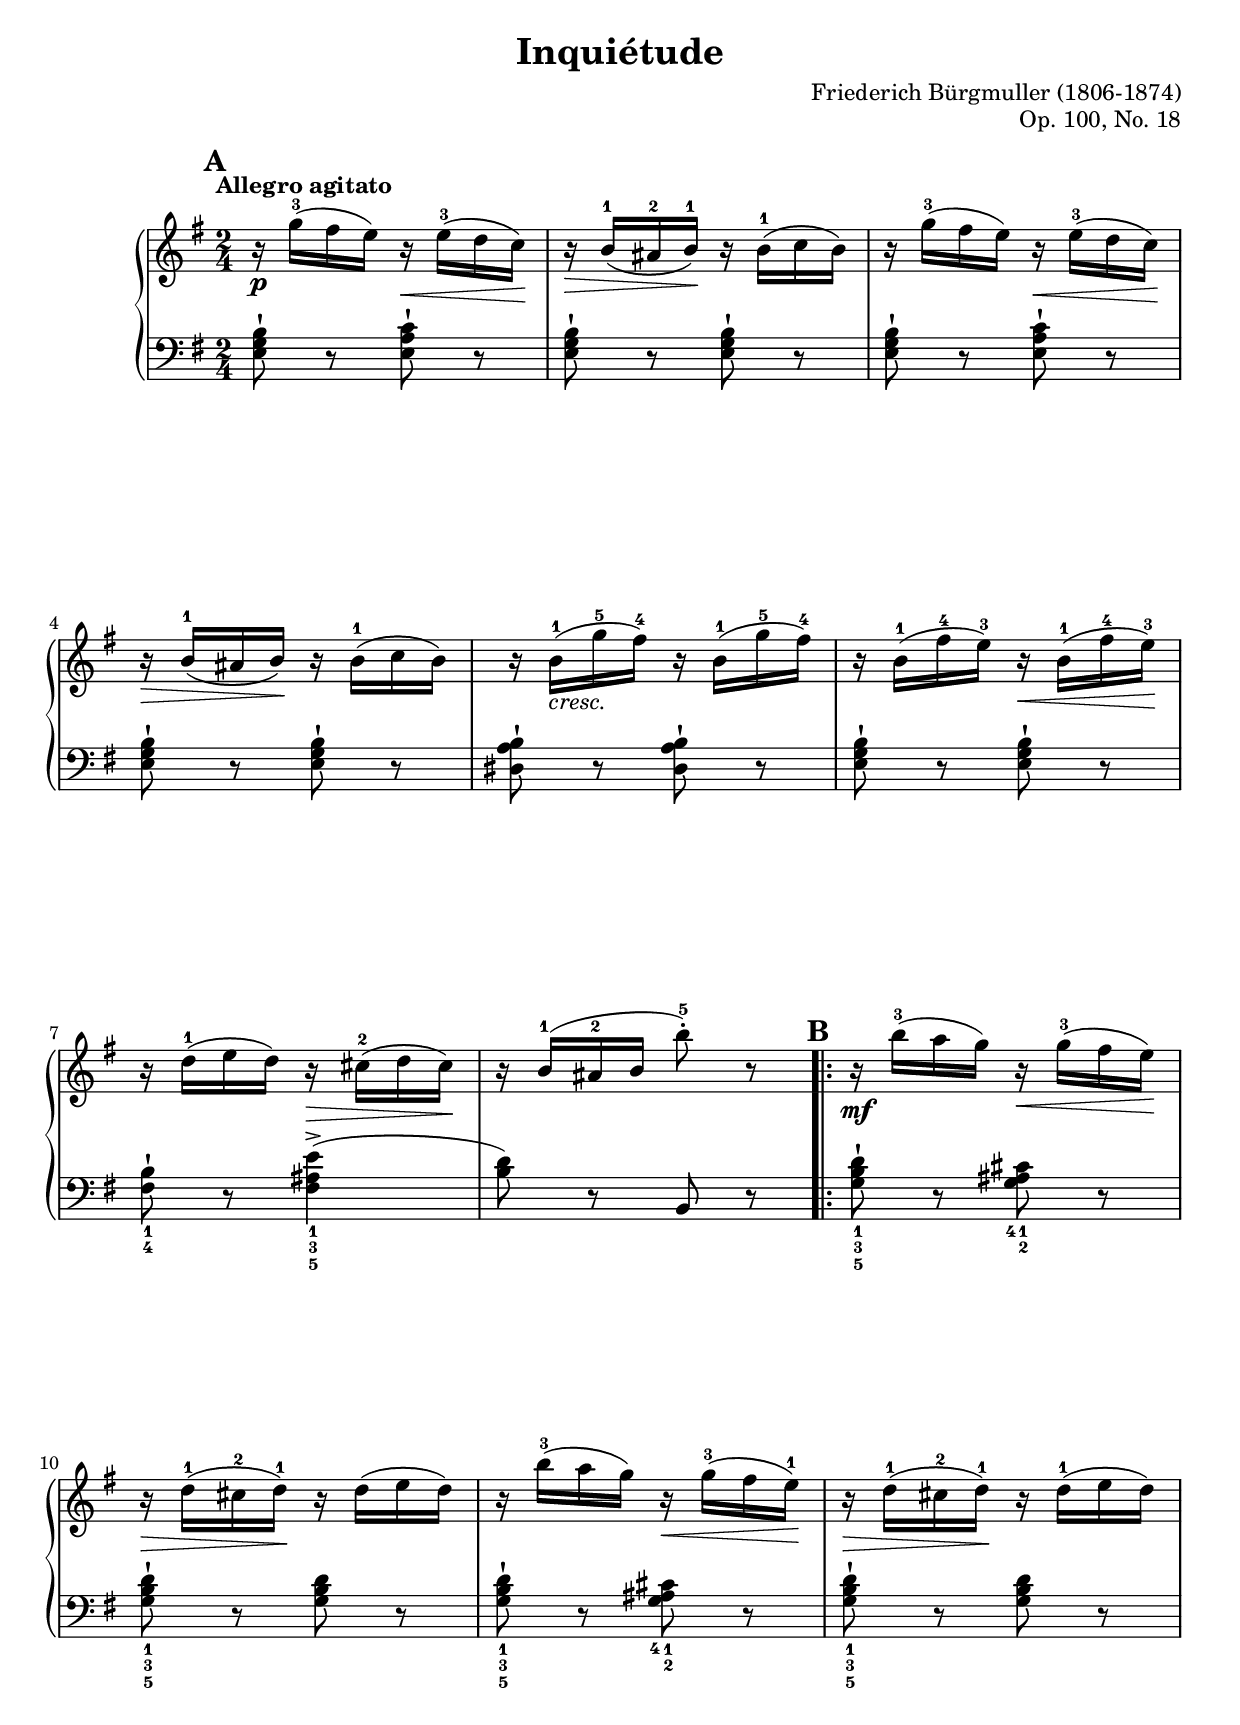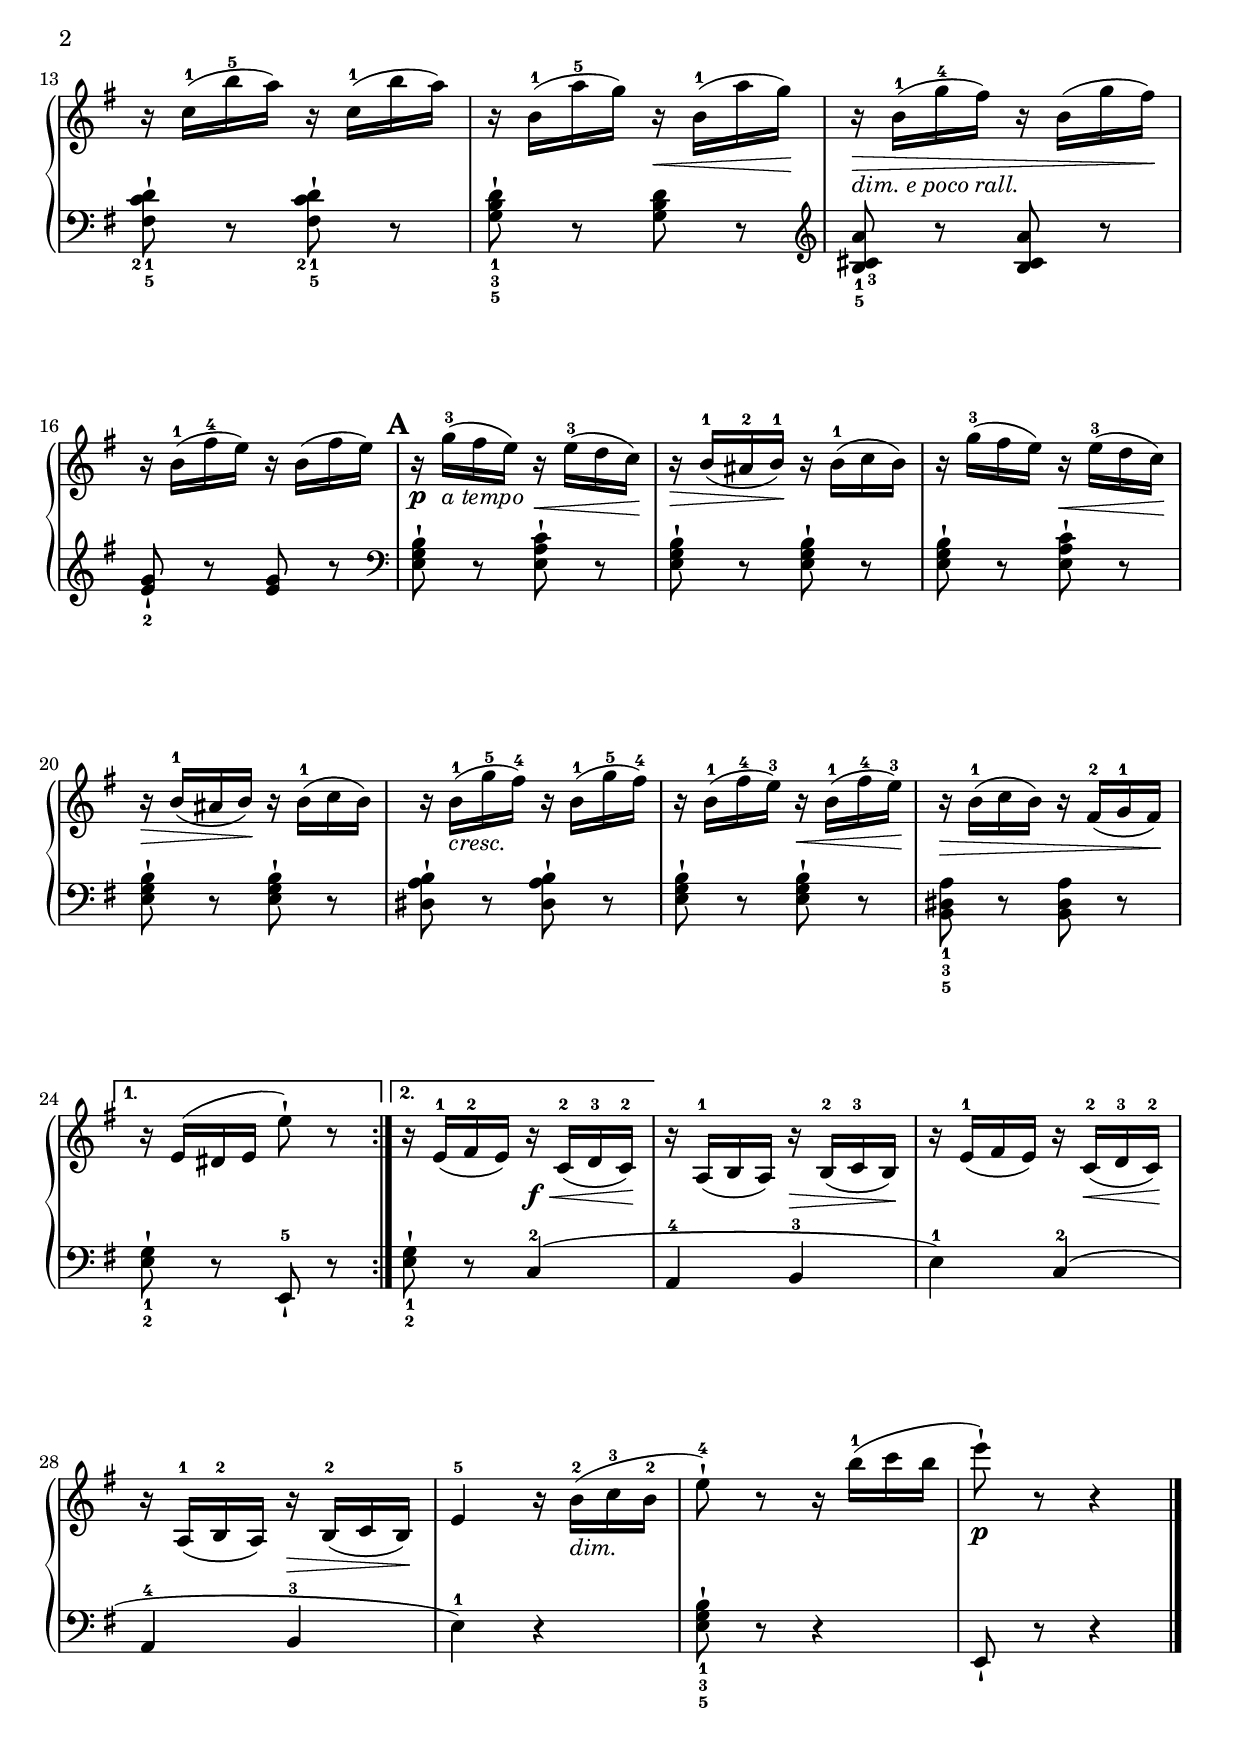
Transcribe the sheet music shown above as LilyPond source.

\version "2.10.33"
\include "espanol.ly"
\header{
  title = "Inquiétude"
  composer = "Friederich Bürgmuller (1806-1874)"
  opus = "Op. 100, No. 18"
}

% TODO revisar en piano

keyAndTime = {
  \key sol \major
  \time 2/4
}

rightHand = {
  \clef treble
  \tempo "Allegro agitato"
  \keyAndTime
  \relative do'' { 
    % parte A
    \mark \default
    r16 \p sol'-3( fas mi) r \< mi-3( re do) \! |
    r \> si-1( las-2 si-1) \! r si-1( do si) |
    r sol'-3( fas mi) r \< mi-3( re do) \! | 
    \break

    % 4
    r \> si-1( las si) \! r si-1( do si) |
    r si-1(_\markup { \italic cresc. } sol'-5 fas-4) r si,-1( sol'-5 fas-4) | 
    r si,-1( fas'-4 mi-3) r \< si-1( fas'-4 mi-3) \! | 
    % fin parte A
    \break

    % 7
    r re-1( mi re) r \> dos-2( re dos) \! |
    r si-1( las-2 si si'8-.-5) r |
    \mark \default
    \repeat volta 2 {
    r16 \mf si-3( la sol) r \< sol-3( fas mi) \! |
    \break

    % 10
    r16 \> re-1( dos-2 re-1) \! r re( mi re) |
    r si'-3( la sol) r \< sol-3( fas mi-1) \! |
    r \> re-1( dos-2 re-1) \! r re-1( mi re) |
    \pageBreak

    % 13
    r16 do-1( si'-5 la) r do,-1( si' la) |
    r si,-1( la'-5 sol) r \< si,-1( la' sol) \! |
    r_\markup { \hspace #0 \raise #-3.5 \italic "dim. e poco rall." } \> si,-1( sol'-4 fas) r si,( sol' fas) \! |
    \break

    % 16
    r16 si,-1( fas'-4 mi) r si( fas' mi) | 
    \mark #1
    r16 \p sol-3(_\markup { \italic "a tempo" }  fas mi) r \< mi-3( re do) \! |
    r \> si-1( las-2 si-1) \! r si-1( do si) |
    r sol'-3( fas mi) r \< mi-3( re do) \! | 
    \break

    % 20
    r \> si-1( las si) \! r si-1( do si) |
    r si-1(_\markup { \italic cresc. } sol'-5 fas-4) r si,-1( sol'-5 fas-4) | 
    r si,-1( fas'-4 mi-3) r \< si-1( fas'-4 mi-3) \! | 
    % fin parte A
    r \> si-1( do si) r fas-2( sol-1 fas) \! |
    \break

    % 24
    }
    \alternative { 
      { r16 mi( res mi mi'8-|) r }
      { r16 mi,-1( fas-2 mi) r \f \< do-2( re-3 do-2) \! | }
    }
    r la-1( si la) r \> si-2( do-3 si) \! |
    r16 mi-1( fas mi) r do-2( \< re-3 do-2) \! |
    \break

    % 28
    r16 la-1( si-2 la) r \> si-2( do si) \! |
    mi4-5 r16 si'-2(_\markup { \italic dim. } do-3 si-2 |
    mi8-|-4) r r16 si'-1( do si |
    mi8-|) \p r r4
    \bar "|."
  }
}


leftHand = {
  \clef bass
  \keyAndTime
  \relative do {
    \set fingeringOrientations = #'(bottom)
    <mi sol si>8-| r <mi la do>-| r |
    <mi sol si>-| r <mi sol si>-| r |
    <mi sol si>8-| r <mi la do>-| r |

    % 4
    <mi sol si>-| r <mi sol si>-| r |
    <res la' si>-| r <res la' si>-| r |
    <mi sol si>8-| r <mi sol si>-| r |

    % 7
    <fas-4 si-1>8-| r <fas-5 las-3 mi'-1>4->( |
    <si re>8) r si, r |
    \repeat volta 2 {
    <sol'-5 si-3 re-1>8-| r <sol-4 las-2 dos-1> r |

    % 10
    <sol-5 si-3 re-1>8-| r <sol si re> r |
    <sol-5 si-3 re-1>8-| r <sol-4 las-2 dos-1> r |
    <sol-5 si-3 re-1>8-| r <sol si re> r |
    
    % 13
    <fas-5 do'-2 re-1>8-| r <fas-5 do'-2 re-1>8-| r |
    <sol-5 si-3 re-1>8-| r <sol si re> r |
    \clef treble
    <si-5 dos-3 la'-1> r <si dos la'> r |

    % 16
    <mi-2 sol>-| r <mi sol> r |
    \clef bass
    <mi, sol si>8-| r <mi la do>-| r |
    <mi sol si>-| r <mi sol si>-| r |
    <mi sol si>8-| r <mi la do>-| r |

    % 20
    <mi sol si>-| r <mi sol si>-| r |
    <res la' si>-| r <res la' si>-| r |
    <mi sol si>8-| r <mi sol si>-| r |
    <si-5 res-3 la'-1> r <si res la'> r |

    % 24
    }
    \alternative {
      { <mi-2 sol-1>8-| r mi,-|-5 r \bar ":|" }
      { <mi'-2 sol-1>8-| r do4-2( }
    }
    la-4 si-3 |
    mi-1) \slurUp do-2( |

    % 28
    la-4 si-3 | 
    mi-1) r |
    <mi-5 sol-3 si-1>8-| r r4 |
    mi,8-| r r4
    \bar "|."
  }
}


\score {
  \new PianoStaff {
    \set PianoStaff.midiInstrument = "acoustic grand"
    <<
      \new Staff = "Right Hand" { \rightHand }
      \new Staff = "Left Hand" { \leftHand }
    >>
  }

  \midi {}
  
  \layout {
    \context {
      \PianoStaff
    }
  }
}


